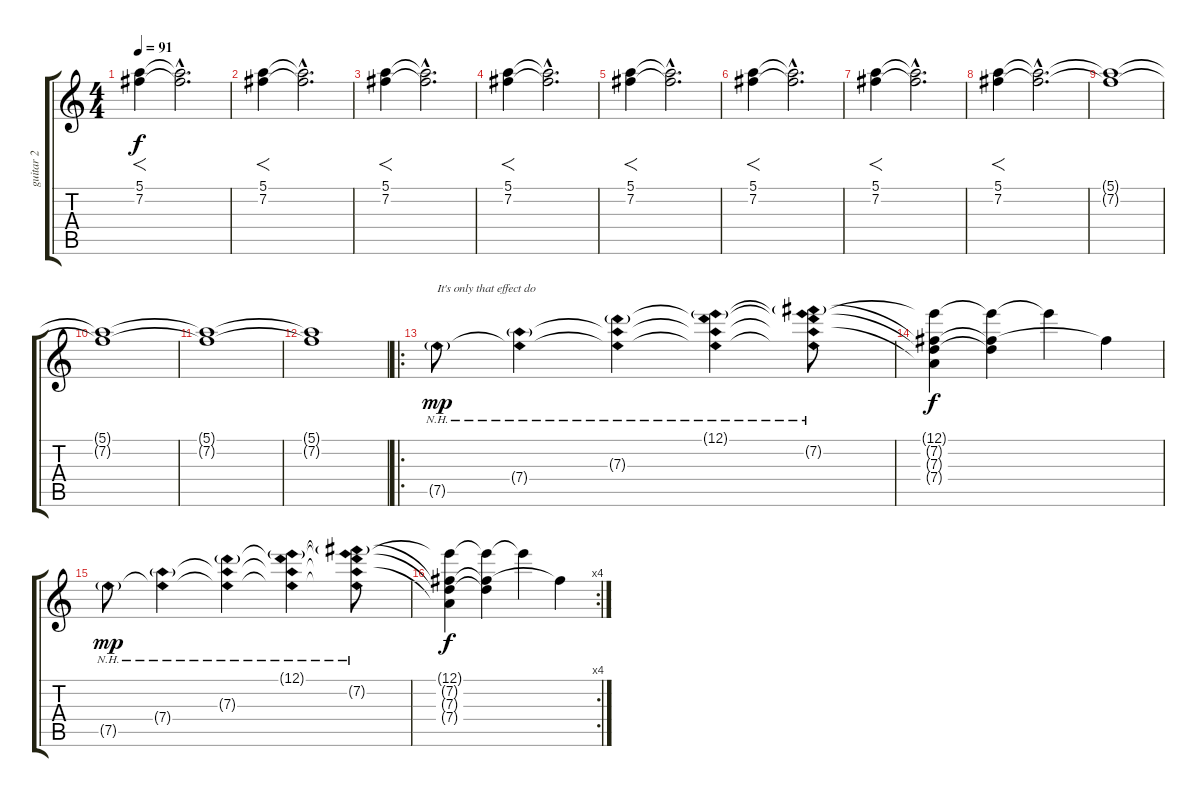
\track ("guitar 2" "guitar 2") {instrument electricguitarjazz}
\staff {score tabs}
\tuning (E4 B3 G3 D3 A2 E2) {hide}
\ts (4 4)
\tempo 91
\clef g2
\ks c
(5.1 7.2).4{f dy f instrument electricguitarjazz} (5.1{hac t} 7.2{hac t}).2{d} |
(5.1 7.2).4{f} (5.1{hac t} 7.2{hac t}).2{d} |
(5.1 7.2).4{f} (5.1{hac t} 7.2{hac t}).2{d} |
(5.1 7.2).4{f} (5.1{hac t} 7.2{hac t}).2{d} |
(5.1 7.2).4{f} (5.1{hac t} 7.2{hac t}).2{d} |
(5.1 7.2).4{f} (5.1{hac t} 7.2{hac t}).2{d} |
(5.1 7.2).4{f} (5.1{hac t} 7.2{hac t}).2{d} |
(5.1 7.2).4{f} (5.1{hac t} 7.2{hac t}).2{d} |
(5.1{t} 7.2{t}).1 |
(5.1{t} 7.2{t}).1 |
(5.1{t} 7.2{t}).1 |
(5.1{t} 7.2{t}).1 |
\ro
7.5{nh g}.8{txt "It's only that effect do" dy mp volume 9 instrument fx5brightness} (7.4{nh g} 7.5{nh t}).4 (7.3{nh g} 7.4{nh t} 7.5{nh t}).4 (12.1{nh g} 7.3{nh t} 7.4{nh t} 7.5{nh t}).4 (12.1{nh t} 7.2{nh g} 7.3{nh t} 7.4{nh t} 7.5{nh t}).8 |
(12.1{t} 7.2{t} 7.3{t} 7.4{t}).4{dy f} (12.1{t} 7.2{t} 7.3{t}).4 12.1{t}.4 7.2{t}.4 |
7.5{nh g}.8{dy mp} (7.4{nh g} 7.5{nh t}).4 (7.3{nh g} 7.4{nh t} 7.5{nh t}).4 (12.1{nh g} 7.3{nh t} 7.4{nh t} 7.5{nh t}).4 (12.1{nh t} 7.2{nh g} 7.3{nh t} 7.4{nh t} 7.5{nh t}).8 |
\rc 4
(12.1{t} 7.2{t} 7.3{t} 7.4{t}).4{dy f} (12.1{t} 7.2{t} 7.3{t}).4 12.1{t}.4 7.2{t}.4
